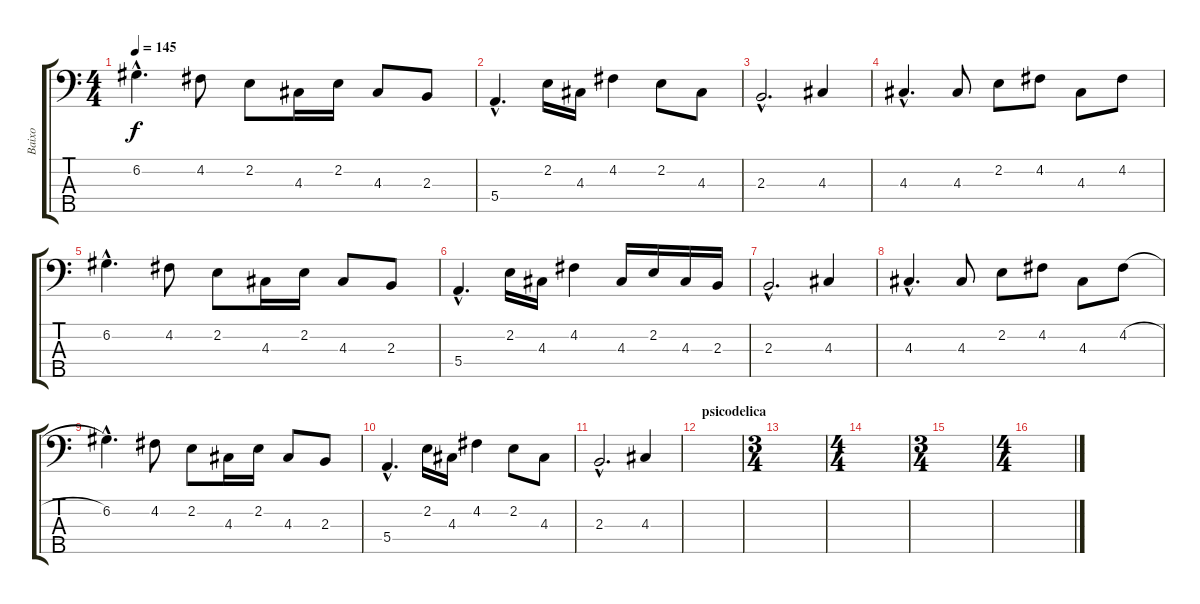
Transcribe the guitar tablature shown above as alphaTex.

\track ("Baixo" "Baixo") {instrument electricbassfinger}
\staff {score tabs}
\tuning (G2 D2 A1 E1 B0) {hide}
\ts (4 4)
\tempo 145
\clef f4
\ks c
6.2{hac}.4{d dy f} 4.2.8 2.2.8 4.3.16 2.2.16 4.3.8 2.3.8 |
5.4{hac}.4{d} 2.2.16 4.3.16 4.2.4 2.2.8 4.3.8 |
2.3{hac}.2{d} 4.3.4 |
4.3{hac}.4{d} 4.3.8 2.2.8 4.2.8 4.3.8 4.2.8 |
6.2{hac}.4{d} 4.2.8 2.2.8 4.3.16 2.2.16 4.3.8 2.3.8 |
5.4{hac}.4{d} 2.2.16 4.3.16 4.2.4 4.3.16 2.2.16 4.3.16 2.3.16 |
2.3{hac}.2{d} 4.3.4 |
4.3{hac}.4{d} 4.3.8 2.2.8 4.2.8 4.3.8 4.2{h}.8 |
6.2{hac}.4{d} 4.2.8 2.2.8 4.3.16 2.2.16 4.3.8 2.3.8 |
5.4{hac}.4{d} 2.2.16 4.3.16 4.2.4 2.2.8 4.3.8 |
2.3{hac}.2{d} 4.3.4 |
\section ("" "psicodelica")
|
\ts (3 4)
|
\ts (4 4)
|
\ts (3 4)
|
\ts (4 4)
